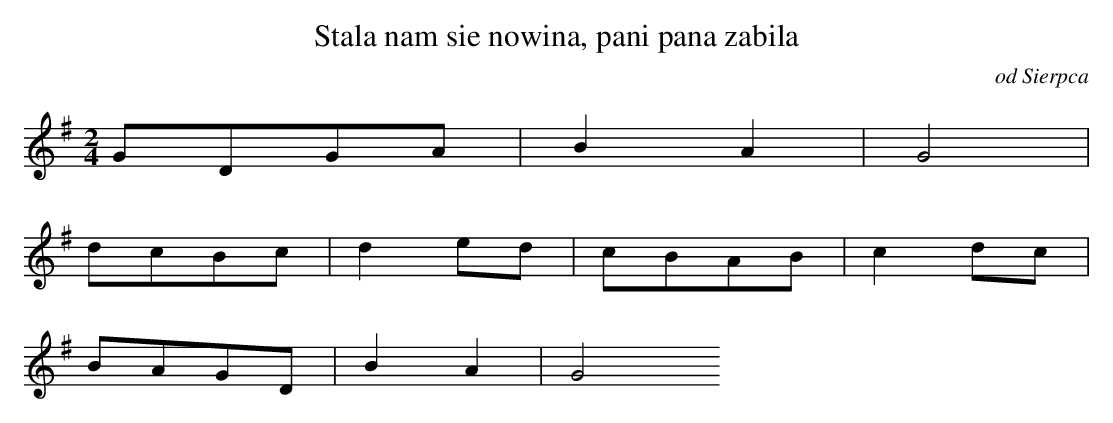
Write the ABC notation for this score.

X:1
T: Stala nam sie nowina, pani pana zabila
O: od Sierpca
M: 2/4
L: 1/8
K: G
GDGA | B2A2 | G4 |
dcBc | d2ed | cBAB | c2dc |
BAGD | B2A2 | G4
